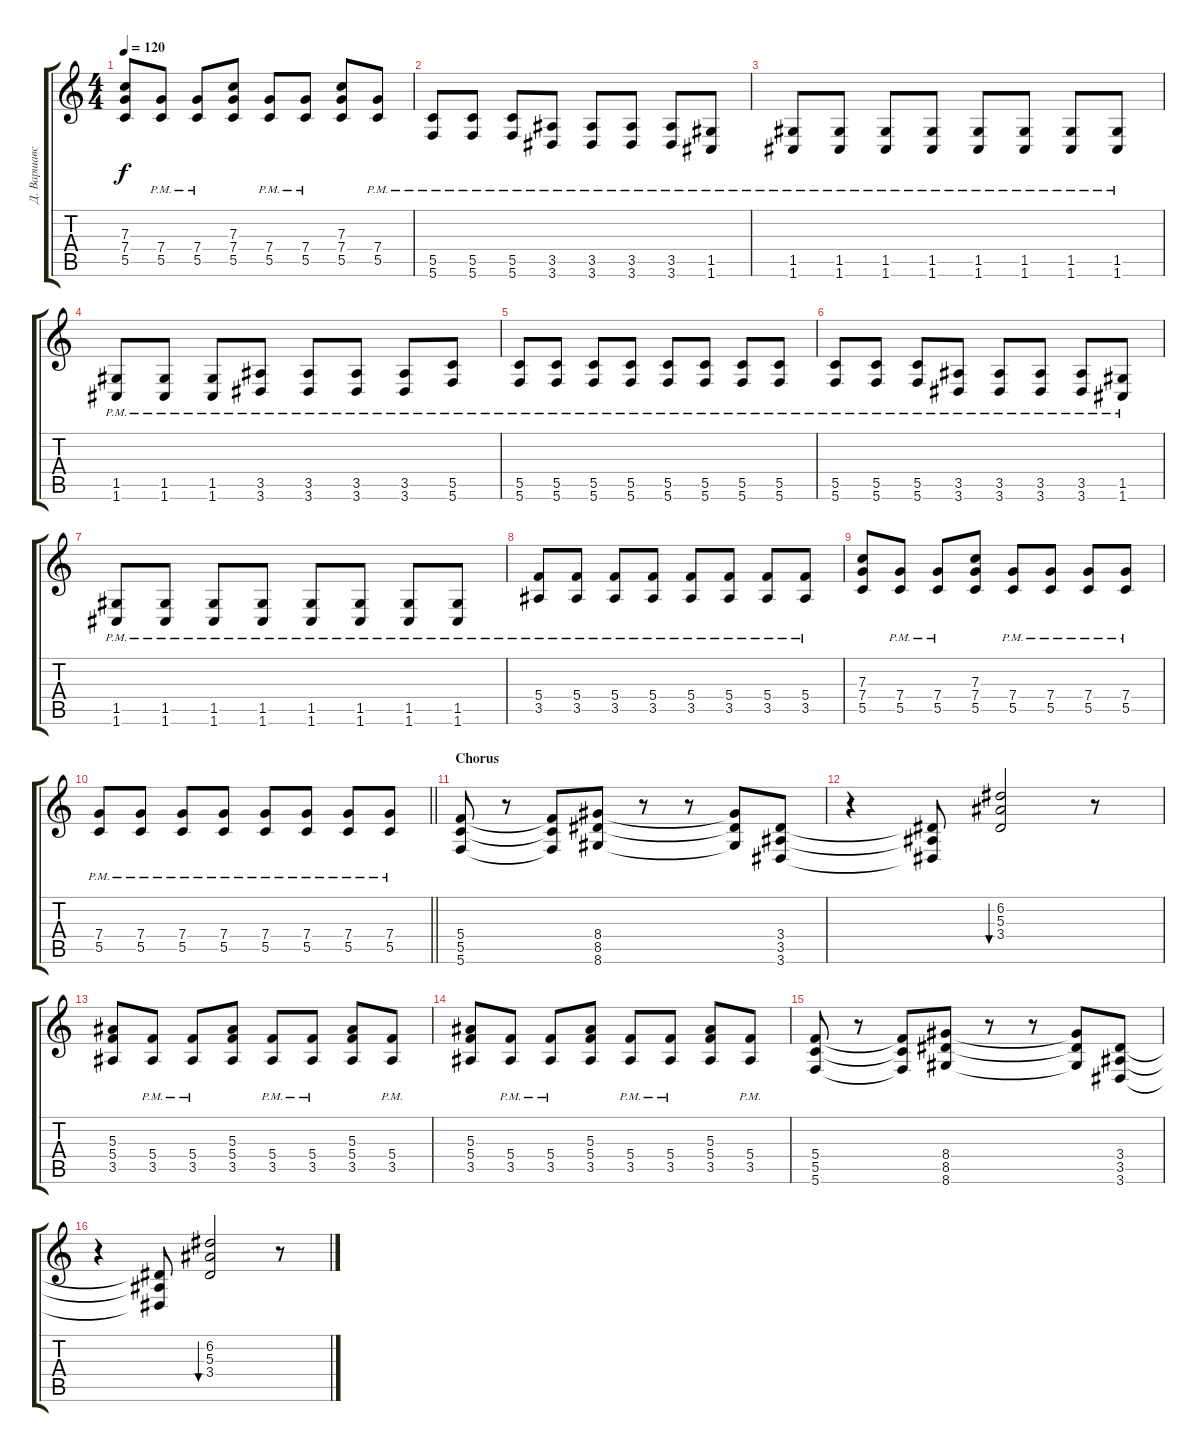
\track ("Д. Варшавский" "Д. Варшавс") {instrument distortionguitar}
\staff {score tabs}
\tuning (D4 A3 F3 C3 G2 C2) {hide}
\ts (4 4)
\tempo 120
\clef g2
\ks c
(7.3 7.4 5.5).8{dy f} (7.4{pm} 5.5{pm}).8 (7.4{pm} 5.5{pm}).8 (7.3 7.4 5.5).8 (7.4{pm} 5.5{pm}).8 (7.4{pm} 5.5{pm}).8 (7.3 7.4 5.5).8 (7.4{pm} 5.5{pm}).8 |
(5.5{pm} 5.6{pm}).8 (5.5{pm} 5.6{pm}).8 (5.5{pm} 5.6{pm}).8 (3.5{pm} 3.6{pm}).8 (3.5{pm} 3.6{pm}).8 (3.5{pm} 3.6{pm}).8 (3.5{pm} 3.6{pm}).8 (1.5{pm} 1.6{pm}).8 |
(1.5{pm} 1.6{pm}).8 (1.5{pm} 1.6{pm}).8 (1.5{pm} 1.6{pm}).8 (1.5{pm} 1.6{pm}).8 (1.5{pm} 1.6{pm}).8 (1.5{pm} 1.6{pm}).8 (1.5{pm} 1.6{pm}).8 (1.5{pm} 1.6{pm}).8 |
(1.5{pm} 1.6{pm}).8 (1.5{pm} 1.6{pm}).8 (1.5{pm} 1.6{pm}).8 (3.5{pm} 3.6{pm}).8 (3.5{pm} 3.6{pm}).8 (3.5{pm} 3.6{pm}).8 (3.5{pm} 3.6{pm}).8 (5.5{pm} 5.6{pm}).8 |
(5.5{pm} 5.6{pm}).8 (5.5{pm} 5.6{pm}).8 (5.5{pm} 5.6{pm}).8 (5.5{pm} 5.6{pm}).8 (5.5{pm} 5.6{pm}).8 (5.5{pm} 5.6{pm}).8 (5.5{pm} 5.6{pm}).8 (5.5{pm} 5.6{pm}).8 |
(5.5{pm} 5.6{pm}).8 (5.5{pm} 5.6{pm}).8 (5.5{pm} 5.6{pm}).8 (3.5{pm} 3.6{pm}).8 (3.5{pm} 3.6{pm}).8 (3.5{pm} 3.6{pm}).8 (3.5{pm} 3.6{pm}).8 (1.5{pm} 1.6{pm}).8 |
(1.5{pm} 1.6{pm}).8 (1.5{pm} 1.6{pm}).8 (1.5{pm} 1.6{pm}).8 (1.5{pm} 1.6{pm}).8 (1.5{pm} 1.6{pm}).8 (1.5{pm} 1.6{pm}).8 (1.5{pm} 1.6{pm}).8 (1.5{pm} 1.6{pm}).8 |
(5.4{pm} 3.5{pm}).8 (5.4{pm} 3.5{pm}).8 (5.4{pm} 3.5{pm}).8 (5.4{pm} 3.5{pm}).8 (5.4{pm} 3.5{pm}).8 (5.4{pm} 3.5{pm}).8 (5.4{pm} 3.5{pm}).8 (5.4{pm} 3.5{pm}).8 |
(7.3 7.4 5.5).8 (7.4{pm} 5.5{pm}).8 (7.4{pm} 5.5{pm}).8 (7.3 7.4 5.5).8 (7.4{pm} 5.5{pm}).8 (7.4{pm} 5.5{pm}).8 (7.4{pm} 5.5{pm}).8 (7.4{pm} 5.5{pm}).8 |
\barLineRight lightlight
(7.4{pm} 5.5{pm}).8 (7.4{pm} 5.5{pm}).8 (7.4{pm} 5.5{pm}).8 (7.4{pm} 5.5{pm}).8 (7.4{pm} 5.5{pm}).8 (7.4{pm} 5.5{pm}).8 (7.4{pm} 5.5{pm}).8 (7.4{pm} 5.5{pm}).8 |
\section ("" "Chorus")
(5.4 5.5 5.6).8 r.8 (5.4{t} 5.5{t} 5.6{t}).8 (8.4 8.5 8.6).8 r.8 r.8 (8.4{t} 8.5{t} 8.6{t}).8 (3.4 3.5 3.6).8 |
r.4 (3.4{t} 3.5{t} 3.6{t}).8 (6.2 5.3 3.4).2{bu 60} r.8 |
(5.3 5.4 3.5).8 (5.4{pm} 3.5{pm}).8 (5.4{pm} 3.5{pm}).8 (5.3 5.4 3.5).8 (5.4{pm} 3.5{pm}).8 (5.4{pm} 3.5{pm}).8 (5.3 5.4 3.5).8 (5.4{pm} 3.5{pm}).8 |
(5.3 5.4 3.5).8 (5.4{pm} 3.5{pm}).8 (5.4{pm} 3.5{pm}).8 (5.3 5.4 3.5).8 (5.4{pm} 3.5{pm}).8 (5.4{pm} 3.5{pm}).8 (5.3 5.4 3.5).8 (5.4{pm} 3.5{pm}).8 |
(5.4 5.5 5.6).8 r.8 (5.4{t} 5.5{t} 5.6{t}).8 (8.4 8.5 8.6).8 r.8 r.8 (8.4{t} 8.5{t} 8.6{t}).8 (3.4 3.5 3.6).8 |
r.4 (3.4{t} 3.5{t} 3.6{t}).8 (6.2 5.3 3.4).2{bu 60} r.8
